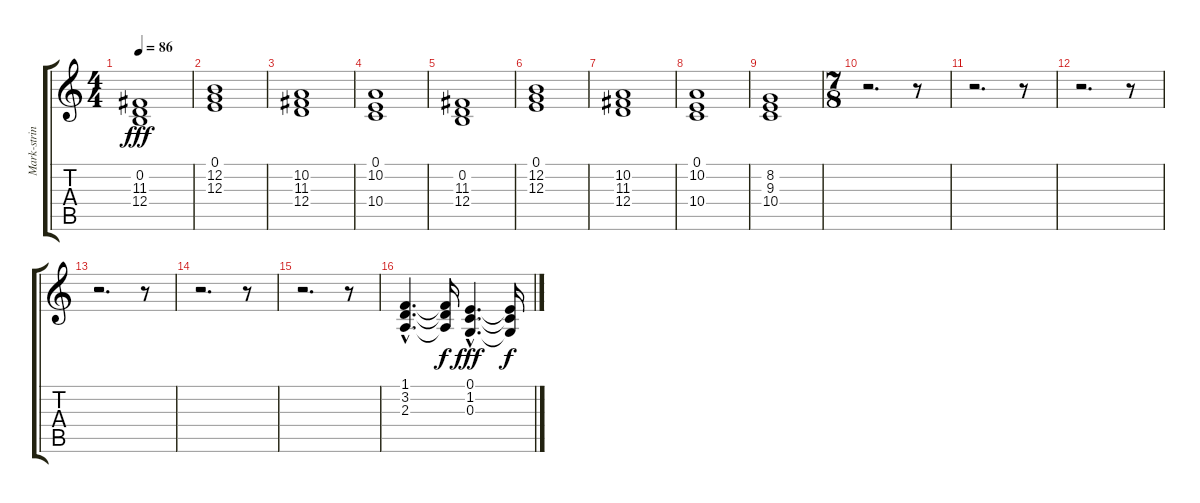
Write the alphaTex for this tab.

\track ("Mark-strings" "Mark-strin") {instrument synthstrings2}
\staff {score tabs}
\tuning (E4 B3 G3 D3 A2 E2) {hide}
\ts (4 4)
\tempo 86
\clef g2
\ks c
(0.2 11.3 12.4).1{dy fff} |
(0.1 12.2 12.3).1 |
(10.2 11.3 12.4).1 |
(0.1 10.2 10.4).1 |
(0.2 11.3 12.4).1 |
(0.1 12.2 12.3).1 |
(10.2 11.3 12.4).1 |
(0.1 10.2 10.4).1 |
(8.2 9.3 10.4).1 |
\ts (7 8)
r.2{d} r.8 |
r.2{d} r.8 |
r.2{d} r.8 |
r.2{d} r.8 |
r.2{d} r.8 |
r.2{d} r.8 |
(1.1{hac} 3.2{hac} 2.3{hac}).4{d volume 14} (1.1{t} 3.2{t} 2.3{t}).16{dy f} (0.1{hac} 1.2{hac} 0.3{hac}).4{d dy fff} (0.1{t} 1.2{t} 0.3{t}).16{dy f}
